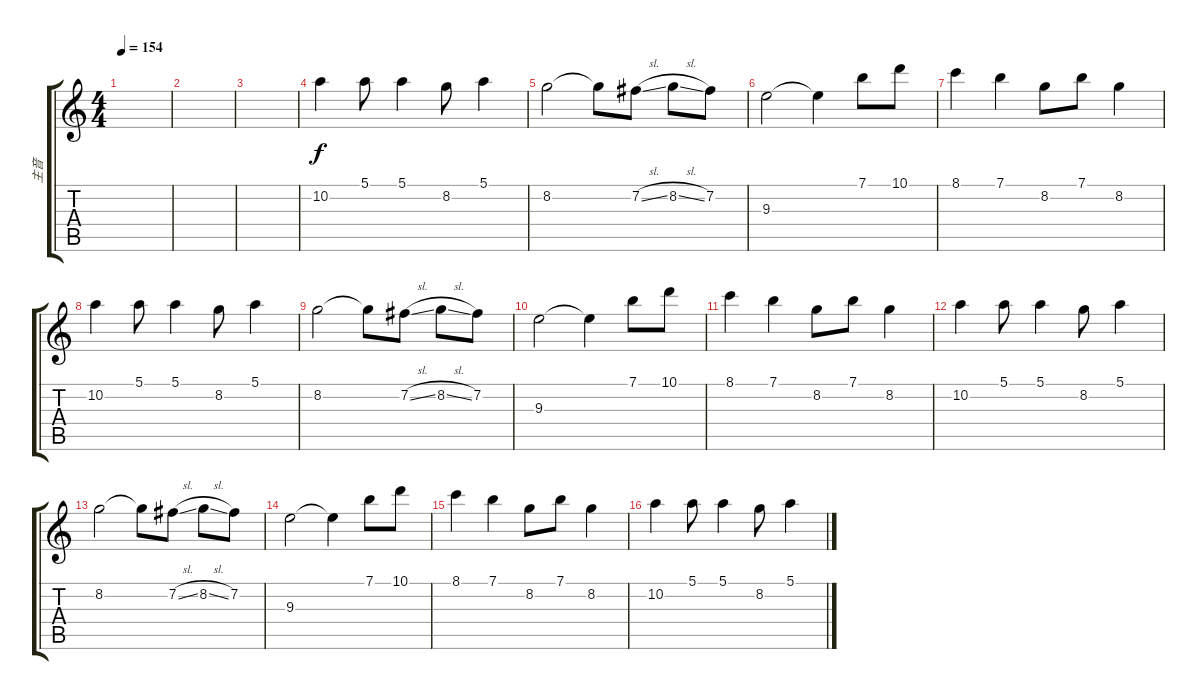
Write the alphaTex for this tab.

\track ("主音" "主音") {instrument distortionguitar}
\staff {score tabs}
\tuning (E4 B3 G3 D3 A2 E2) {hide}
\ts (4 4)
\tempo 154
\clef g2
\ks c
|
|
|
10.2.4 5.1.8 5.1.4 8.2.8 5.1.4 |
8.2.2 8.2{t}.8 7.2{sl}.8 8.2{sl}.8 7.2.8 |
9.3.2 9.3{t}.4 7.1.8 10.1.8 |
8.1.4 7.1.4 8.2.8 7.1.8 8.2.4 |
10.2.4 5.1.8 5.1.4 8.2.8 5.1.4 |
8.2.2 8.2{t}.8 7.2{sl}.8 8.2{sl}.8 7.2.8 |
9.3.2 9.3{t}.4 7.1.8 10.1.8 |
8.1.4 7.1.4 8.2.8 7.1.8 8.2.4 |
10.2.4 5.1.8 5.1.4 8.2.8 5.1.4 |
8.2.2 8.2{t}.8 7.2{sl}.8 8.2{sl}.8 7.2.8 |
9.3.2 9.3{t}.4 7.1.8 10.1.8 |
8.1.4 7.1.4 8.2.8 7.1.8 8.2.4 |
10.2.4 5.1.8 5.1.4 8.2.8 5.1.4
